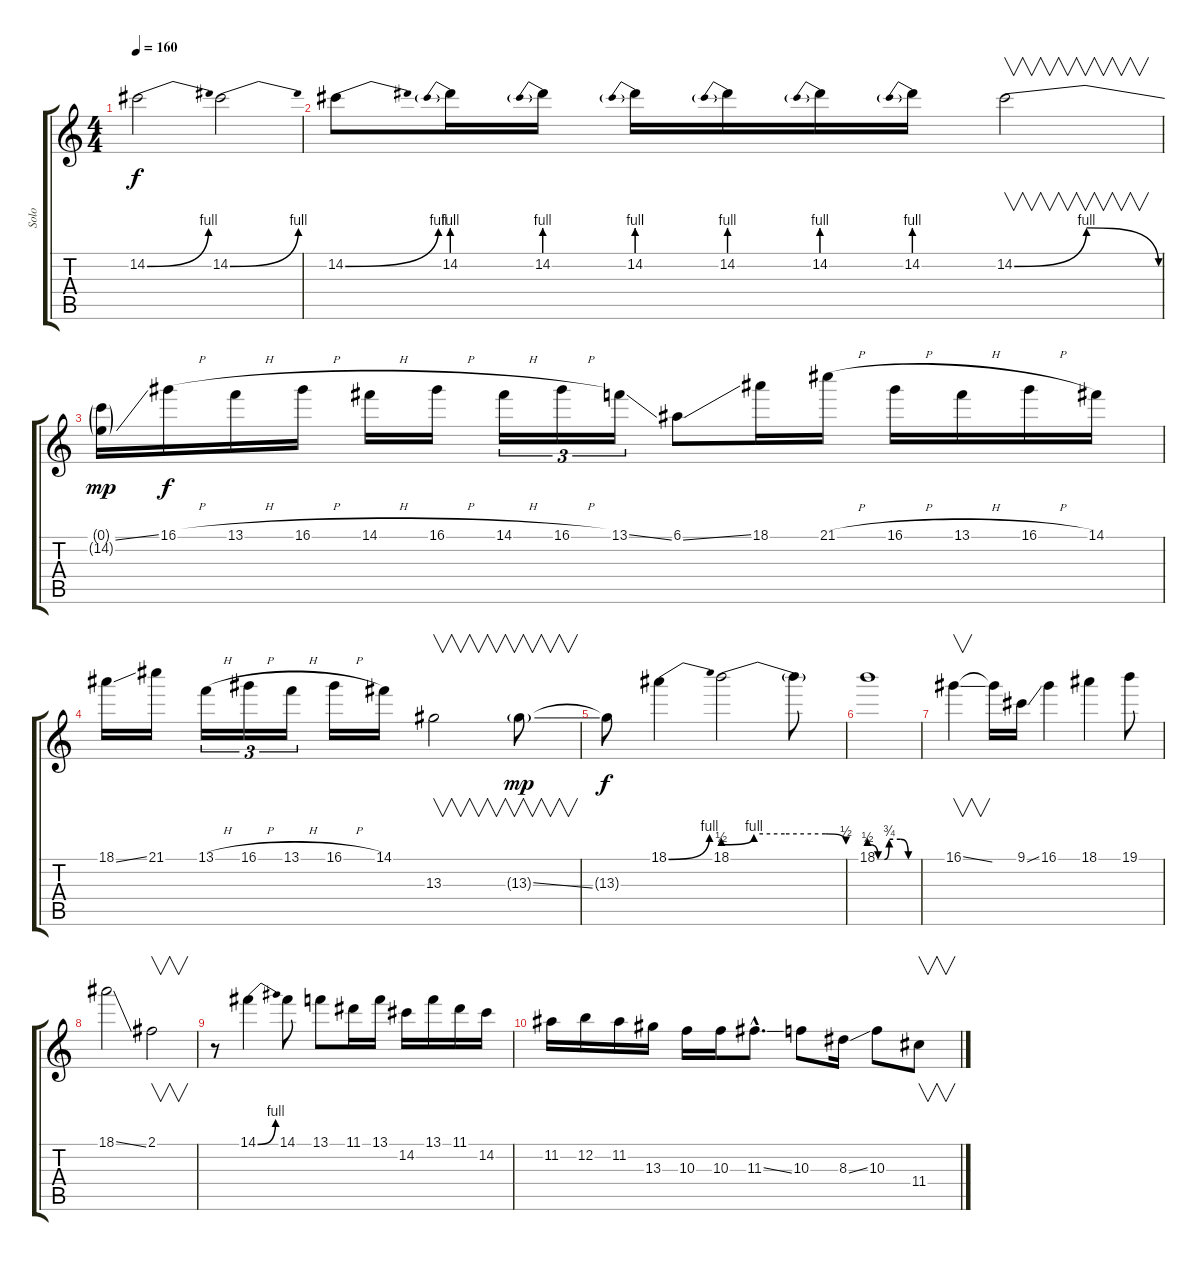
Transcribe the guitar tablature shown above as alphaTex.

\track ("Solo" "Solo") {instrument distortionguitar}
\staff {score tabs}
\tuning (E4 B3 G3 D3 A2 E2) {hide}
\ts (4 4)
\tempo 160
\clef g2
\ks c
14.2{be (bend 0 0 60 4)}.2{dy f instrument distortionguitar} 14.2{be (bend 0 0 60 4)}.2 |
14.2{be (bend 0 0 60 4)}.8 14.2{be (prebend 0 4 60 4)}.16 14.2{be (prebend 0 4 60 4)}.16 14.2{be (prebend 0 4 60 4)}.16 14.2{be (prebend 0 4 60 4)}.16 14.2{be (prebend 0 4 60 4)}.16 14.2{be (prebend 0 4 60 4)}.16 14.2{be (bendrelease 0 0 15 4 30 4 60 0)}.2{v} |
(0.1{ss g} 14.2{t}).16{dy mp} 16.1{h}.16{dy f} 13.1{h}.16 16.1{h}.16 14.1{h}.16 16.1{h}.16 14.1{h}.16{tu (3 2)} 16.1{h}.16{tu (3 2)} 13.1{ss}.16{tu (3 2)} 6.1{ss}.8 18.1.16 21.1{h}.16 16.1{h}.16 13.1{h}.16 16.1{h}.16 14.1.16 |
18.1{ss}.16 21.1.16 13.1{h}.16{tu (3 2)} 16.1{h}.16{tu (3 2)} 13.1{h}.16{tu (3 2)} 16.1{h}.16 14.1.16 13.3.2{v} 13.3{ss g}.8{v dy mp} |
13.3{t}.8{dy f} 18.1{be (bend 0 0 60 4)}.4 18.1{be (custom 0 2 15 4 30 4 50 4 60 2)}.2 18.1{t}.8 |
18.1{be (custom 0 2 11 0 19 0 25 3 39 3 49 0 60 0)}.1 |
16.1{ss}.4{v} 16.1{t}.16 9.1{ss}.16 16.1.4 18.1.4 19.1.8 |
18.1{ss}.2 2.1.2{v} |
r.8 14.1{be (bend 0 0 60 4)}.4 14.1.8 13.1.8 11.1.16 13.1.16 14.2.16 13.1.16 11.1.16 14.2.16 |
11.2.16 12.2.16 11.2.16 13.3.16 10.3.16 10.3.16 11.3{ss hac}.8{d} 10.3.8 8.3{ss}.16 10.3.8 11.4.8{v}
